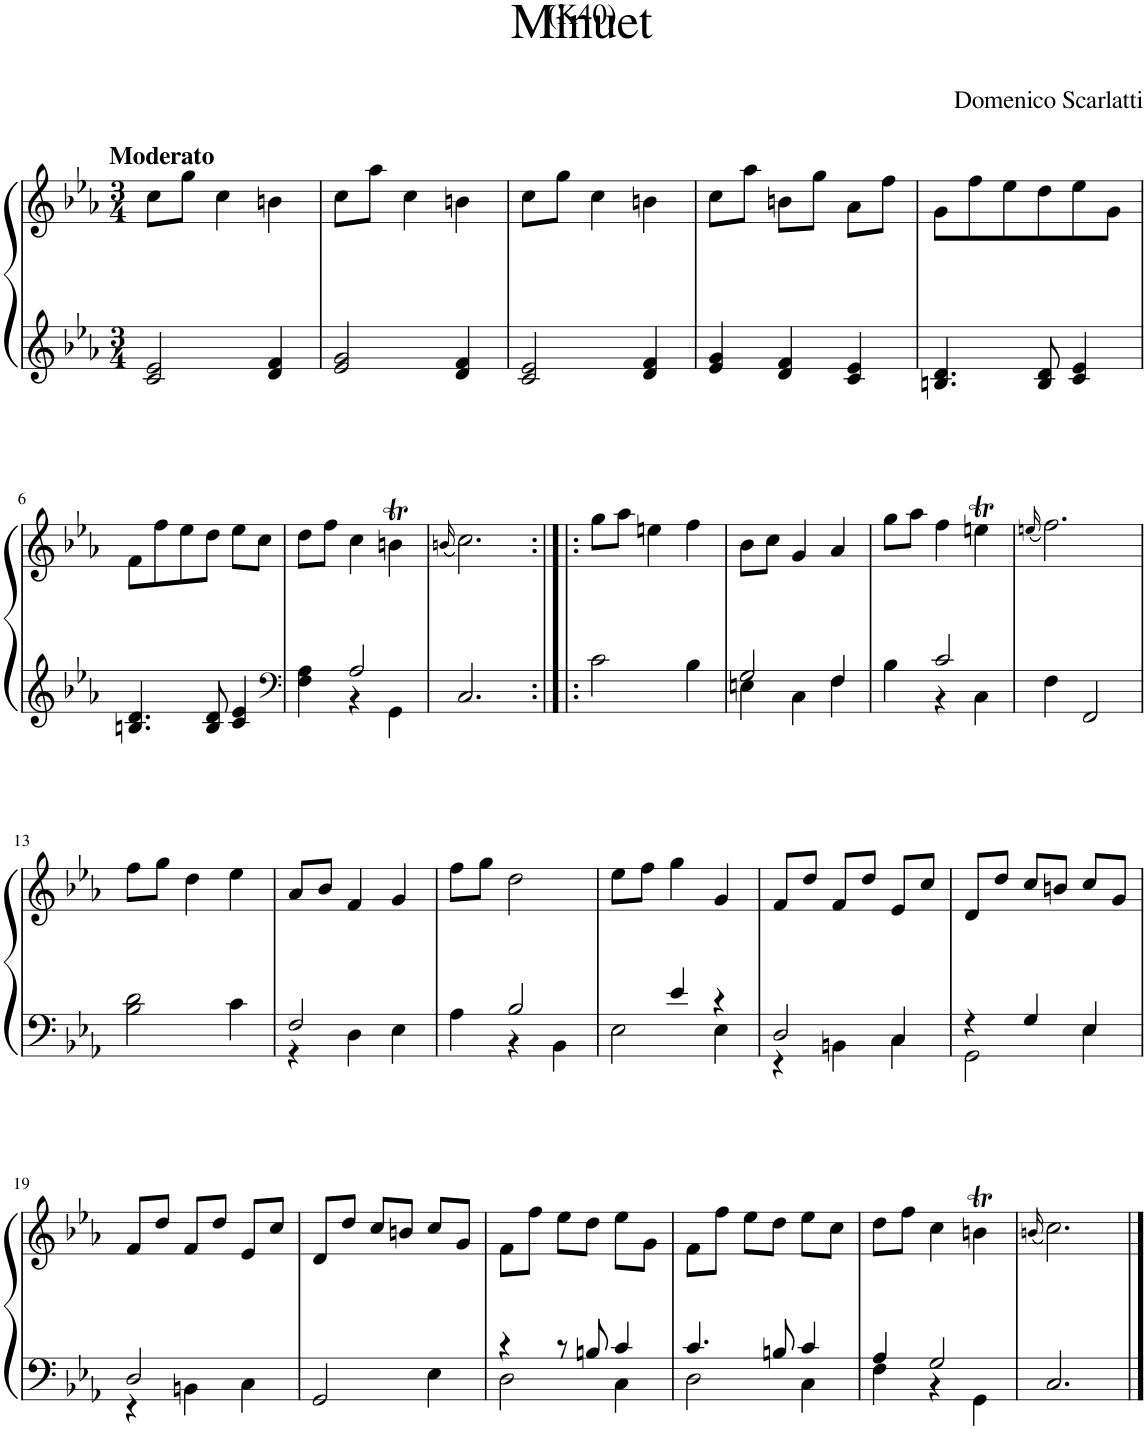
**kern	**kern
*part1	*part1
*staff2	*staff1
*I"Piano	*
*I'Pno	*
*clefG2	*clefG2
*k[b-e-a-]	*k[b-e-a-]
*M3/4	*M3/4
=1	=1
!	!LO:TX:a:B:t=Moderato
2c/ 2e-/	8cc\L
.	8gg\J
.	4cc\
4d/ 4f/	4bn\
=2	=2
2e-/ 2g/	8cc\L
.	8aa-\J
.	4cc\
4d/ 4f/	4bn\
=3	=3
2c/ 2e-/	8cc\L
.	8gg\J
.	4cc\
4d/ 4f/	4bn\
=4	=4
4e-/ 4g/	8cc\L
.	8aa-\J
4d/ 4f/	8bn\L
.	8gg\J
4c/ 4e-/	8a-\L
.	8ff\J
=5	=5
4.Bn/ 4.d/	8g\L
.	8ff\
.	8ee-\
8B/ 8d/	8dd\
4c/ 4e-/	8ee-\
.	8g\J
!!LO:LB:g=z
=6	=6
4.Bn/ 4.d/	8f\L
.	8ff\
.	8ee-\
8B/ 8d/	8dd\J
4c/ 4e-/	8ee-\L
.	8cc\J
=7	=7
*clefF4	*
*^	*
4ryy	4F\ 4A-\	8dd\L
.	.	8ff\J
2A-/	4r	4cc\
.	4GG\	4bnt\
*v	*v	*
=8	=8
.	(16qbn/
2.C/	2.cc\)
=9:|!|:	=9:|!|:
2c\	8gg\L
.	8aa-\J
.	4een\
4B-\	4ff\
=10	=10
*^	*
2G/	4En\	8b-\L
.	.	8cc\J
.	4C\	4g/
4F/	4F\	4a-/
=11	=11	=11
4ryy	4B-\	8gg\L
.	.	8aa-\J
2c/	4r	4ff\
.	4C\	4eent\
*v	*v	*
=12	=12
.	(16qeen/
4F\	2.ff\)
2FF/	.
!!LO:LB:g=z
=13	=13
2B-\ 2d\	8ff\L
.	8gg\J
.	4dd\
4c\	4ee-\
=14	=14
*^	*
2F/	4r	8a-/L
.	.	8b-/J
.	4D\	4f/
4ryy	4E-\	4g/
=15	=15	=15
4ryy	4A-\	8ff\L
.	.	8gg\J
2B-/	4r	2dd\
.	4BB-\	.
=16	=16	=16
4ryy	2E-\	8ee-\L
.	.	8ff\J
4e-/	.	4gg\
4r	4E-\	4g/
=17	=17	=17
2D/	4r	8f/L
.	.	8dd/J
.	4BBn\	8f/L
.	.	8dd/J
4C/	4C\	8e-/L
.	.	8cc/J
=18	=18	=18
4r	2GG\	8d/L
.	.	8dd/J
4G/	.	8cc/L
.	.	8bn/J
4E-/	4E-\	8cc/L
.	.	8g/J
!!LO:LB:g=z
=19	=19	=19
2D/	4r	8f/L
.	.	8dd/J
.	4BBn\	8f/L
.	.	8dd/J
4ryy	4C\	8e-/L
.	.	8cc/J
*v	*v	*
=20	=20
2GG/	8d/L
.	8dd/J
.	8cc/L
.	8bn/J
4E-\	8cc/L
.	8g/J
=21	=21
*^	*
4r	2D\	8f\L
.	.	8ff\J
8r	.	8ee-\L
8Bn/	.	8dd\J
4c/	4C\	8ee-\L
.	.	8g\J
=22	=22	=22
4.c/	2D\	8f\L
.	.	8ff\J
.	.	8ee-\L
8Bn/	.	8dd\J
4c/	4C\	8ee-\L
.	.	8cc\J
=23	=23	=23
4A-/	4F\	8dd\L
.	.	8ff\J
2G/	4r	4cc\
.	4GG\	4bnt\
*v	*v	*
=24	=24
.	(16qbn/
2.C/	2.cc\)
==	==
*-	*-
